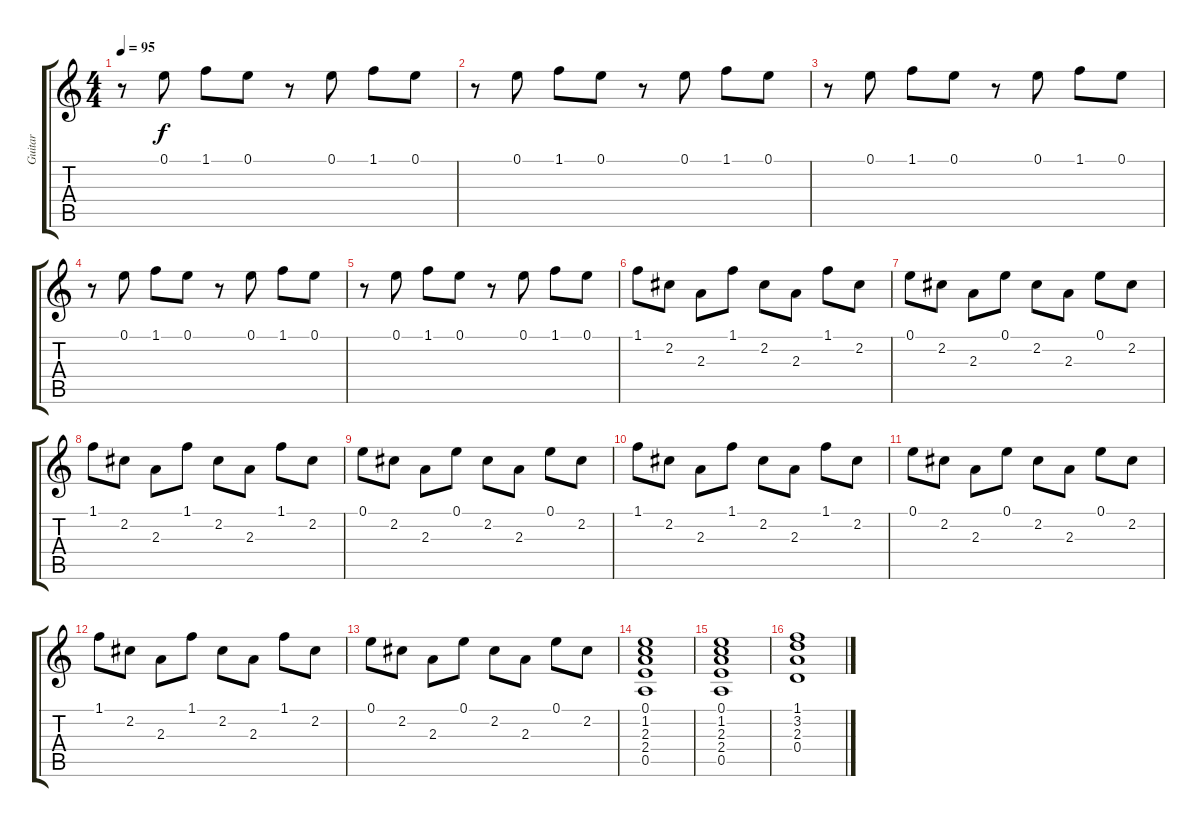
\track ("Guitar" "Guitar") {instrument acousticguitarsteel}
\staff {score tabs}
\tuning (E4 B3 G3 D3 A2 E2) {hide}
\ts (4 4)
\tempo 95
\clef g2
\ks c
r.8{dy f} 0.1.8 1.1.8 0.1.8 r.8 0.1.8 1.1.8 0.1.8 |
r.8 0.1.8 1.1.8 0.1.8 r.8 0.1.8 1.1.8 0.1.8 |
r.8 0.1.8 1.1.8 0.1.8 r.8 0.1.8 1.1.8 0.1.8 |
r.8 0.1.8 1.1.8 0.1.8 r.8 0.1.8 1.1.8 0.1.8 |
r.8 0.1.8 1.1.8 0.1.8 r.8 0.1.8 1.1.8 0.1.8 |
1.1.8 2.2.8 2.3.8 1.1.8 2.2.8 2.3.8 1.1.8 2.2.8 |
0.1.8 2.2.8 2.3.8 0.1.8 2.2.8 2.3.8 0.1.8 2.2.8 |
1.1.8 2.2.8 2.3.8 1.1.8 2.2.8 2.3.8 1.1.8 2.2.8 |
0.1.8 2.2.8 2.3.8 0.1.8 2.2.8 2.3.8 0.1.8 2.2.8 |
1.1.8 2.2.8 2.3.8 1.1.8 2.2.8 2.3.8 1.1.8 2.2.8 |
0.1.8 2.2.8 2.3.8 0.1.8 2.2.8 2.3.8 0.1.8 2.2.8 |
1.1.8 2.2.8 2.3.8 1.1.8 2.2.8 2.3.8 1.1.8 2.2.8 |
0.1.8 2.2.8 2.3.8 0.1.8 2.2.8 2.3.8 0.1.8 2.2.8 |
(0.1 1.2 2.3 2.4 0.5).1 |
(0.1 1.2 2.3 2.4 0.5).1 |
(1.1 3.2 2.3 0.4).1
